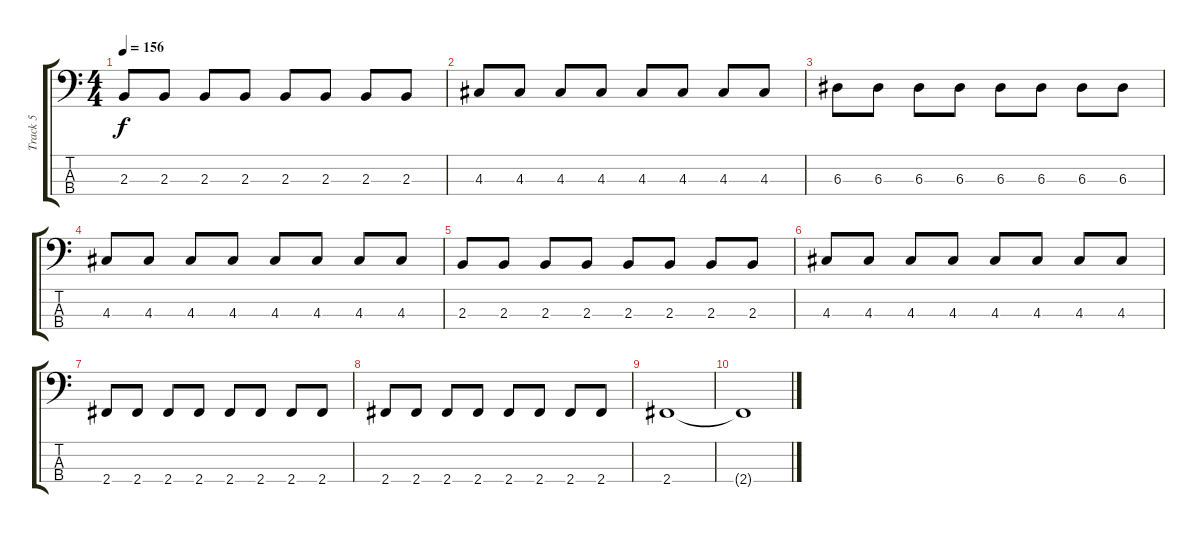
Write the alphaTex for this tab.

\track ("Track 5" "Track 5") {instrument electricbassfinger}
\staff {score tabs}
\tuning (G2 D2 A1 E1) {hide}
\ts (4 4)
\tempo 156
\clef f4
\ks c
2.3.8{dy f} 2.3.8 2.3.8 2.3.8 2.3.8 2.3.8 2.3.8 2.3.8 |
4.3.8 4.3.8 4.3.8 4.3.8 4.3.8 4.3.8 4.3.8 4.3.8 |
6.3.8 6.3.8 6.3.8 6.3.8 6.3.8 6.3.8 6.3.8 6.3.8 |
4.3.8 4.3.8 4.3.8 4.3.8 4.3.8 4.3.8 4.3.8 4.3.8 |
2.3.8 2.3.8 2.3.8 2.3.8 2.3.8 2.3.8 2.3.8 2.3.8 |
4.3.8 4.3.8 4.3.8 4.3.8 4.3.8 4.3.8 4.3.8 4.3.8 |
2.4.8 2.4.8 2.4.8 2.4.8 2.4.8 2.4.8 2.4.8 2.4.8 |
2.4.8 2.4.8 2.4.8 2.4.8 2.4.8 2.4.8 2.4.8 2.4.8 |
2.4.1 |
2.4{t}.1
